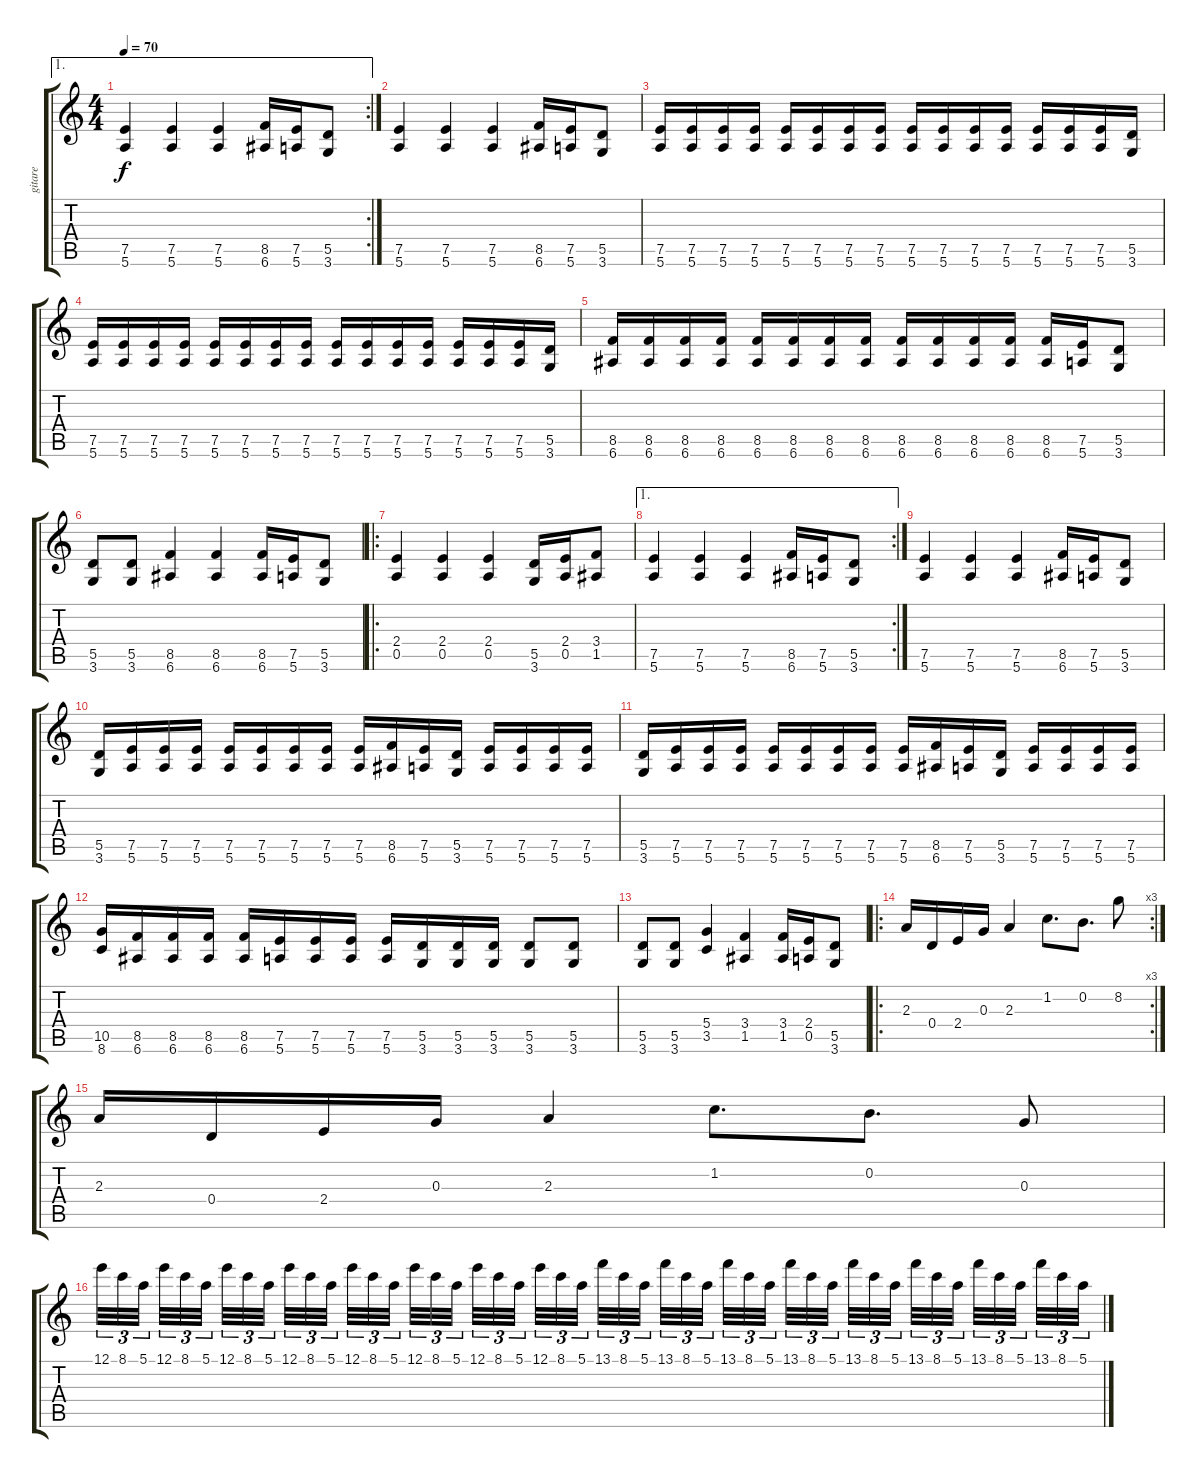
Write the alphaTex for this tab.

\track ("gitare" "gitare") {instrument distortionguitar}
\staff {score tabs}
\tuning (E4 B3 G3 D3 A2 E2) {hide}
\ae 1
\rc 2
\ts (4 4)
\tempo 70
\clef g2
\ks c
(7.5 5.6).4{dy f} (7.5 5.6).4 (7.5 5.6).4 (8.5 6.6).16 (7.5 5.6).16 (5.5 3.6).8 |
(7.5 5.6).4 (7.5 5.6).4 (7.5 5.6).4 (8.5 6.6).16 (7.5 5.6).16 (5.5 3.6).8 |
(7.5 5.6).16 (7.5 5.6).16 (7.5 5.6).16 (7.5 5.6).16 (7.5 5.6).16 (7.5 5.6).16 (7.5 5.6).16 (7.5 5.6).16 (7.5 5.6).16 (7.5 5.6).16 (7.5 5.6).16 (7.5 5.6).16 (7.5 5.6).16 (7.5 5.6).16 (7.5 5.6).16 (5.5 3.6).16 |
(7.5 5.6).16 (7.5 5.6).16 (7.5 5.6).16 (7.5 5.6).16 (7.5 5.6).16 (7.5 5.6).16 (7.5 5.6).16 (7.5 5.6).16 (7.5 5.6).16 (7.5 5.6).16 (7.5 5.6).16 (7.5 5.6).16 (7.5 5.6).16 (7.5 5.6).16 (7.5 5.6).16 (5.5 3.6).16 |
(8.5 6.6).16 (8.5 6.6).16 (8.5 6.6).16 (8.5 6.6).16 (8.5 6.6).16 (8.5 6.6).16 (8.5 6.6).16 (8.5 6.6).16 (8.5 6.6).16 (8.5 6.6).16 (8.5 6.6).16 (8.5 6.6).16 (8.5 6.6).16 (7.5 5.6).16 (5.5 3.6).8 |
(5.5 3.6).8 (5.5 3.6).8 (8.5 6.6).4 (8.5 6.6).4 (8.5 6.6).16 (7.5 5.6).16 (5.5 3.6).8 |
\ro
(2.4 0.5).4 (2.4 0.5).4 (2.4 0.5).4 (5.5 3.6).16 (2.4 0.5).16 (3.4 1.5).8 |
\ae 1
\rc 2
(7.5 5.6).4 (7.5 5.6).4 (7.5 5.6).4 (8.5 6.6).16 (7.5 5.6).16 (5.5 3.6).8 |
(7.5 5.6).4 (7.5 5.6).4 (7.5 5.6).4 (8.5 6.6).16 (7.5 5.6).16 (5.5 3.6).8 |
(5.5 3.6).16 (7.5 5.6).16 (7.5 5.6).16 (7.5 5.6).16 (7.5 5.6).16 (7.5 5.6).16 (7.5 5.6).16 (7.5 5.6).16 (7.5 5.6).16 (8.5 6.6).16 (7.5 5.6).16 (5.5 3.6).16 (7.5 5.6).16 (7.5 5.6).16 (7.5 5.6).16 (7.5 5.6).16 |
(5.5 3.6).16 (7.5 5.6).16 (7.5 5.6).16 (7.5 5.6).16 (7.5 5.6).16 (7.5 5.6).16 (7.5 5.6).16 (7.5 5.6).16 (7.5 5.6).16 (8.5 6.6).16 (7.5 5.6).16 (5.5 3.6).16 (7.5 5.6).16 (7.5 5.6).16 (7.5 5.6).16 (7.5 5.6).16 |
(10.5 8.6).16 (8.5 6.6).16 (8.5 6.6).16 (8.5 6.6).16 (8.5 6.6).16 (7.5 5.6).16 (7.5 5.6).16 (7.5 5.6).16 (7.5 5.6).16 (5.5 3.6).16 (5.5 3.6).16 (5.5 3.6).16 (5.5 3.6).8 (5.5 3.6).8 |
(5.5 3.6).8 (5.5 3.6).8 (5.4 3.5).4 (3.4 1.5).4 (3.4 1.5).16 (2.4 0.5).16 (5.5 3.6).8 |
\ro
\rc 3
2.3.16 0.4.16 2.4.16 0.3.16 2.3.4 1.2.8{d} 0.2.8{d} 8.2.8 |
2.3.16 0.4.16 2.4.16 0.3.16 2.3.4 1.2.8{d} 0.2.8{d} 0.3.8 |
12.1.32{tu (3 2)} 8.1.32{tu (3 2)} 5.1.32{tu (3 2) beam splitsecondary} 12.1.32{tu (3 2)} 8.1.32{tu (3 2)} 5.1.32{tu (3 2) beam splitsecondary} 12.1.32{tu (3 2)} 8.1.32{tu (3 2)} 5.1.32{tu (3 2) beam splitsecondary} 12.1.32{tu (3 2)} 8.1.32{tu (3 2)} 5.1.32{tu (3 2)} 12.1.32{tu (3 2)} 8.1.32{tu (3 2)} 5.1.32{tu (3 2) beam splitsecondary} 12.1.32{tu (3 2)} 8.1.32{tu (3 2)} 5.1.32{tu (3 2) beam splitsecondary} 12.1.32{tu (3 2)} 8.1.32{tu (3 2)} 5.1.32{tu (3 2) beam splitsecondary} 12.1.32{tu (3 2)} 8.1.32{tu (3 2)} 5.1.32{tu (3 2)} 13.1.32{tu (3 2)} 8.1.32{tu (3 2)} 5.1.32{tu (3 2) beam splitsecondary} 13.1.32{tu (3 2)} 8.1.32{tu (3 2)} 5.1.32{tu (3 2) beam splitsecondary} 13.1.32{tu (3 2)} 8.1.32{tu (3 2)} 5.1.32{tu (3 2) beam splitsecondary} 13.1.32{tu (3 2)} 8.1.32{tu (3 2)} 5.1.32{tu (3 2)} 13.1.32{tu (3 2)} 8.1.32{tu (3 2)} 5.1.32{tu (3 2) beam splitsecondary} 13.1.32{tu (3 2)} 8.1.32{tu (3 2)} 5.1.32{tu (3 2) beam splitsecondary} 13.1.32{tu (3 2)} 8.1.32{tu (3 2)} 5.1.32{tu (3 2) beam splitsecondary} 13.1.32{tu (3 2)} 8.1.32{tu (3 2)} 5.1.32{tu (3 2)}
